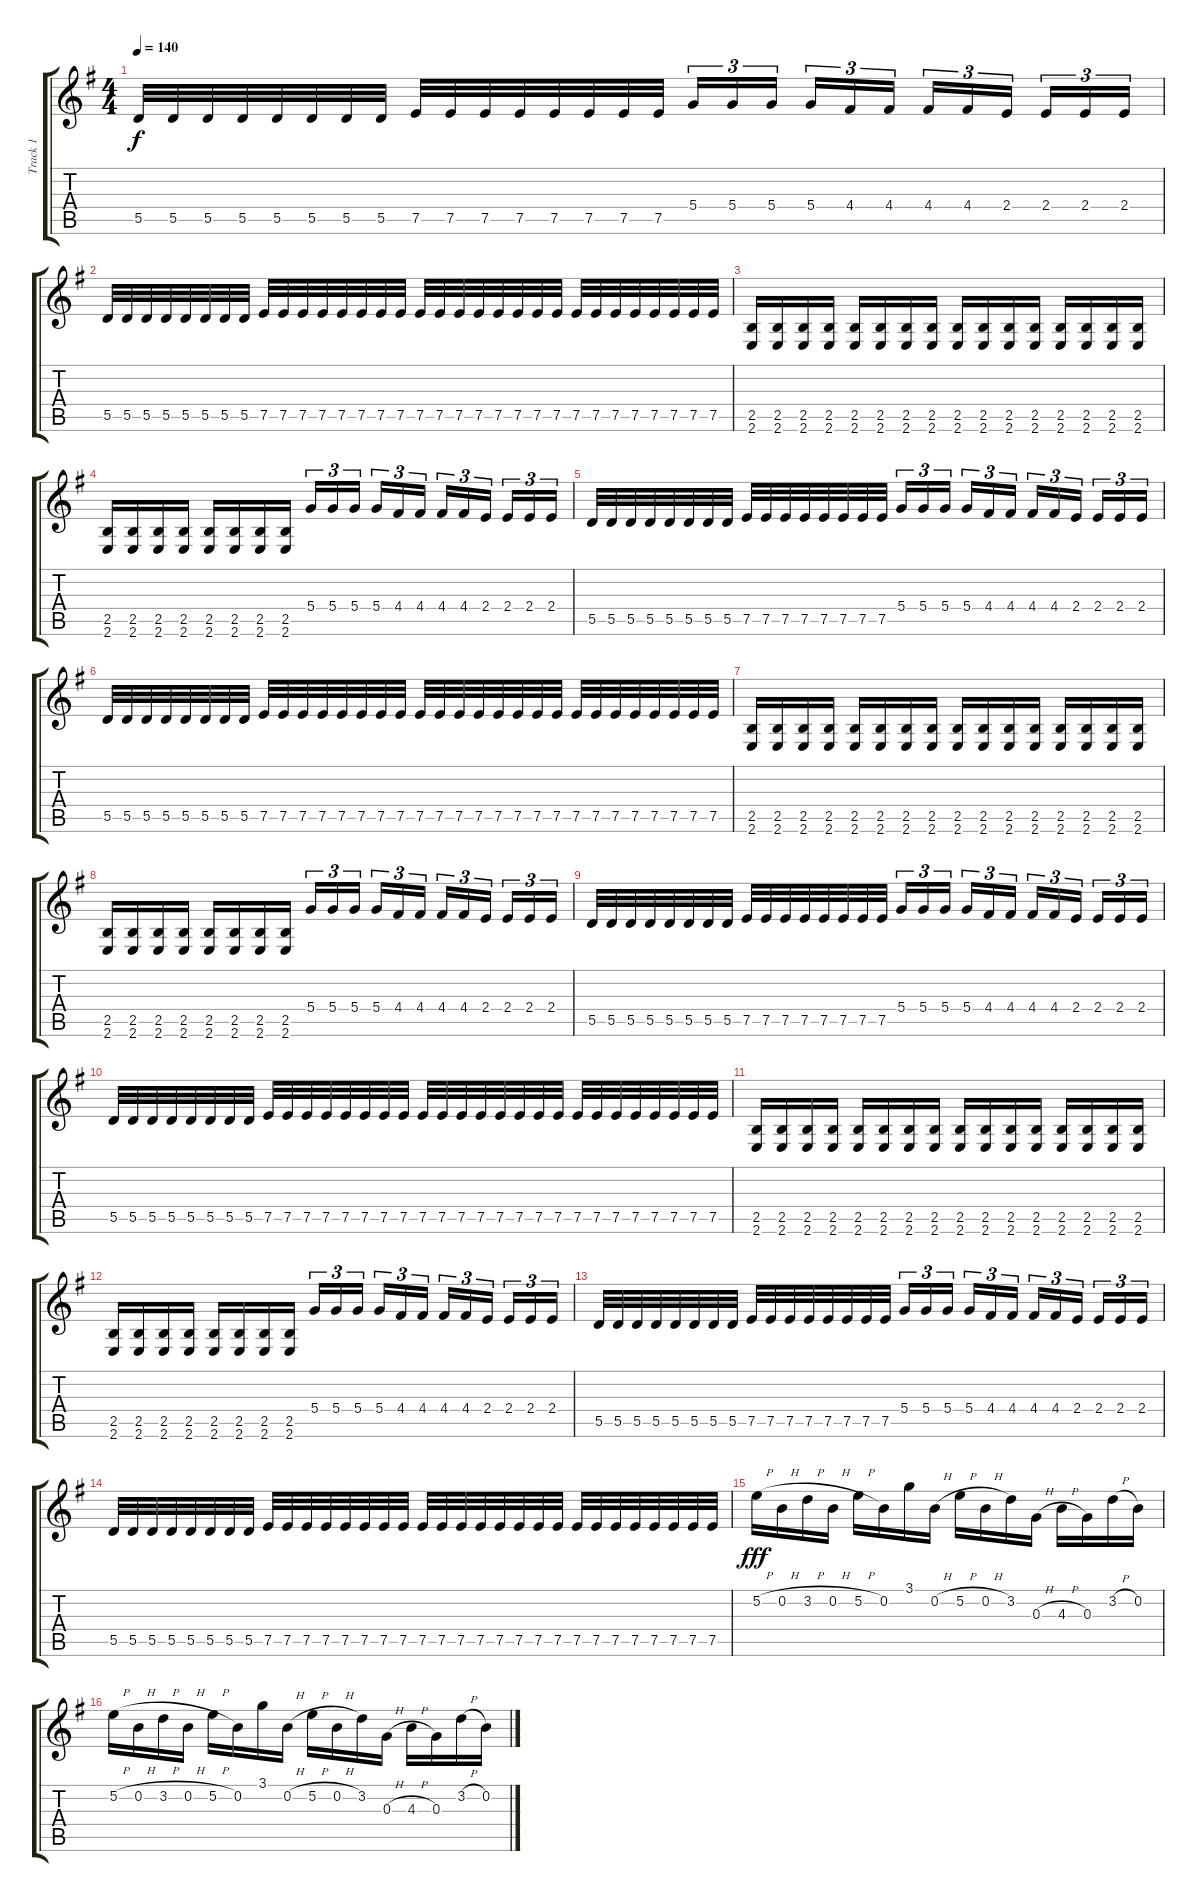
\track ("Track 1" "Track 1") {instrument distortionguitar}
\staff {score tabs}
\tuning (E4 B3 G3 D3 A2 D2) {hide}
\ts (4 4)
\tempo 140
\clef g2
\ks eminor
5.5.32{dy f} 5.5.32 5.5.32 5.5.32 5.5.32 5.5.32 5.5.32 5.5.32 7.5.32 7.5.32 7.5.32 7.5.32 7.5.32 7.5.32 7.5.32 7.5.32 5.4.16{tu (3 2)} 5.4.16{tu (3 2)} 5.4.16{tu (3 2) beam splitsecondary} 5.4.16{tu (3 2)} 4.4.16{tu (3 2)} 4.4.16{tu (3 2)} 4.4.16{tu (3 2)} 4.4.16{tu (3 2)} 2.4.16{tu (3 2) beam splitsecondary} 2.4.16{tu (3 2)} 2.4.16{tu (3 2)} 2.4.16{tu (3 2)} |
5.5.32 5.5.32 5.5.32 5.5.32 5.5.32 5.5.32 5.5.32 5.5.32 7.5.32 7.5.32 7.5.32 7.5.32 7.5.32 7.5.32 7.5.32 7.5.32 7.5.32 7.5.32 7.5.32 7.5.32 7.5.32 7.5.32 7.5.32 7.5.32 7.5.32 7.5.32 7.5.32 7.5.32 7.5.32 7.5.32 7.5.32 7.5.32 |
(2.5 2.6).16 (2.5 2.6).16 (2.5 2.6).16 (2.5 2.6).16 (2.5 2.6).16 (2.5 2.6).16 (2.5 2.6).16 (2.5 2.6).16 (2.5 2.6).16 (2.5 2.6).16 (2.5 2.6).16 (2.5 2.6).16 (2.5 2.6).16 (2.5 2.6).16 (2.5 2.6).16 (2.5 2.6).16 |
(2.5 2.6).16 (2.5 2.6).16 (2.5 2.6).16 (2.5 2.6).16 (2.5 2.6).16 (2.5 2.6).16 (2.5 2.6).16 (2.5 2.6).16 5.4.16{tu (3 2)} 5.4.16{tu (3 2)} 5.4.16{tu (3 2) beam splitsecondary} 5.4.16{tu (3 2)} 4.4.16{tu (3 2)} 4.4.16{tu (3 2)} 4.4.16{tu (3 2)} 4.4.16{tu (3 2)} 2.4.16{tu (3 2) beam splitsecondary} 2.4.16{tu (3 2)} 2.4.16{tu (3 2)} 2.4.16{tu (3 2)} |
5.5.32 5.5.32 5.5.32 5.5.32 5.5.32 5.5.32 5.5.32 5.5.32 7.5.32 7.5.32 7.5.32 7.5.32 7.5.32 7.5.32 7.5.32 7.5.32 5.4.16{tu (3 2)} 5.4.16{tu (3 2)} 5.4.16{tu (3 2) beam splitsecondary} 5.4.16{tu (3 2)} 4.4.16{tu (3 2)} 4.4.16{tu (3 2)} 4.4.16{tu (3 2)} 4.4.16{tu (3 2)} 2.4.16{tu (3 2) beam splitsecondary} 2.4.16{tu (3 2)} 2.4.16{tu (3 2)} 2.4.16{tu (3 2)} |
5.5.32 5.5.32 5.5.32 5.5.32 5.5.32 5.5.32 5.5.32 5.5.32 7.5.32 7.5.32 7.5.32 7.5.32 7.5.32 7.5.32 7.5.32 7.5.32 7.5.32 7.5.32 7.5.32 7.5.32 7.5.32 7.5.32 7.5.32 7.5.32 7.5.32 7.5.32 7.5.32 7.5.32 7.5.32 7.5.32 7.5.32 7.5.32 |
(2.5 2.6).16 (2.5 2.6).16 (2.5 2.6).16 (2.5 2.6).16 (2.5 2.6).16 (2.5 2.6).16 (2.5 2.6).16 (2.5 2.6).16 (2.5 2.6).16 (2.5 2.6).16 (2.5 2.6).16 (2.5 2.6).16 (2.5 2.6).16 (2.5 2.6).16 (2.5 2.6).16 (2.5 2.6).16 |
(2.5 2.6).16 (2.5 2.6).16 (2.5 2.6).16 (2.5 2.6).16 (2.5 2.6).16 (2.5 2.6).16 (2.5 2.6).16 (2.5 2.6).16 5.4.16{tu (3 2)} 5.4.16{tu (3 2)} 5.4.16{tu (3 2) beam splitsecondary} 5.4.16{tu (3 2)} 4.4.16{tu (3 2)} 4.4.16{tu (3 2)} 4.4.16{tu (3 2)} 4.4.16{tu (3 2)} 2.4.16{tu (3 2) beam splitsecondary} 2.4.16{tu (3 2)} 2.4.16{tu (3 2)} 2.4.16{tu (3 2)} |
5.5.32 5.5.32 5.5.32 5.5.32 5.5.32 5.5.32 5.5.32 5.5.32 7.5.32 7.5.32 7.5.32 7.5.32 7.5.32 7.5.32 7.5.32 7.5.32 5.4.16{tu (3 2)} 5.4.16{tu (3 2)} 5.4.16{tu (3 2) beam splitsecondary} 5.4.16{tu (3 2)} 4.4.16{tu (3 2)} 4.4.16{tu (3 2)} 4.4.16{tu (3 2)} 4.4.16{tu (3 2)} 2.4.16{tu (3 2) beam splitsecondary} 2.4.16{tu (3 2)} 2.4.16{tu (3 2)} 2.4.16{tu (3 2)} |
5.5.32 5.5.32 5.5.32 5.5.32 5.5.32 5.5.32 5.5.32 5.5.32 7.5.32 7.5.32 7.5.32 7.5.32 7.5.32 7.5.32 7.5.32 7.5.32 7.5.32 7.5.32 7.5.32 7.5.32 7.5.32 7.5.32 7.5.32 7.5.32 7.5.32 7.5.32 7.5.32 7.5.32 7.5.32 7.5.32 7.5.32 7.5.32 |
(2.5 2.6).16 (2.5 2.6).16 (2.5 2.6).16 (2.5 2.6).16 (2.5 2.6).16 (2.5 2.6).16 (2.5 2.6).16 (2.5 2.6).16 (2.5 2.6).16 (2.5 2.6).16 (2.5 2.6).16 (2.5 2.6).16 (2.5 2.6).16 (2.5 2.6).16 (2.5 2.6).16 (2.5 2.6).16 |
(2.5 2.6).16 (2.5 2.6).16 (2.5 2.6).16 (2.5 2.6).16 (2.5 2.6).16 (2.5 2.6).16 (2.5 2.6).16 (2.5 2.6).16 5.4.16{tu (3 2)} 5.4.16{tu (3 2)} 5.4.16{tu (3 2) beam splitsecondary} 5.4.16{tu (3 2)} 4.4.16{tu (3 2)} 4.4.16{tu (3 2)} 4.4.16{tu (3 2)} 4.4.16{tu (3 2)} 2.4.16{tu (3 2) beam splitsecondary} 2.4.16{tu (3 2)} 2.4.16{tu (3 2)} 2.4.16{tu (3 2)} |
5.5.32 5.5.32 5.5.32 5.5.32 5.5.32 5.5.32 5.5.32 5.5.32 7.5.32 7.5.32 7.5.32 7.5.32 7.5.32 7.5.32 7.5.32 7.5.32 5.4.16{tu (3 2)} 5.4.16{tu (3 2)} 5.4.16{tu (3 2) beam splitsecondary} 5.4.16{tu (3 2)} 4.4.16{tu (3 2)} 4.4.16{tu (3 2)} 4.4.16{tu (3 2)} 4.4.16{tu (3 2)} 2.4.16{tu (3 2) beam splitsecondary} 2.4.16{tu (3 2)} 2.4.16{tu (3 2)} 2.4.16{tu (3 2)} |
5.5.32 5.5.32 5.5.32 5.5.32 5.5.32 5.5.32 5.5.32 5.5.32 7.5.32 7.5.32 7.5.32 7.5.32 7.5.32 7.5.32 7.5.32 7.5.32 7.5.32 7.5.32 7.5.32 7.5.32 7.5.32 7.5.32 7.5.32 7.5.32 7.5.32 7.5.32 7.5.32 7.5.32 7.5.32 7.5.32 7.5.32 7.5.32 |
5.2{h}.16{dy fff} 0.2{h}.16 3.2{h}.16 0.2{h}.16 5.2{h}.16 0.2.16 3.1.16 0.2{h}.16 5.2{h}.16 0.2{h}.16 3.2.16 0.3{h}.16 4.3{h}.16 0.3.16 3.2{h}.16 0.2.16 |
5.2{h}.16 0.2{h}.16 3.2{h}.16 0.2{h}.16 5.2{h}.16 0.2.16 3.1.16 0.2{h}.16 5.2{h}.16 0.2{h}.16 3.2.16 0.3{h}.16 4.3{h}.16 0.3.16 3.2{h}.16 0.2.16
